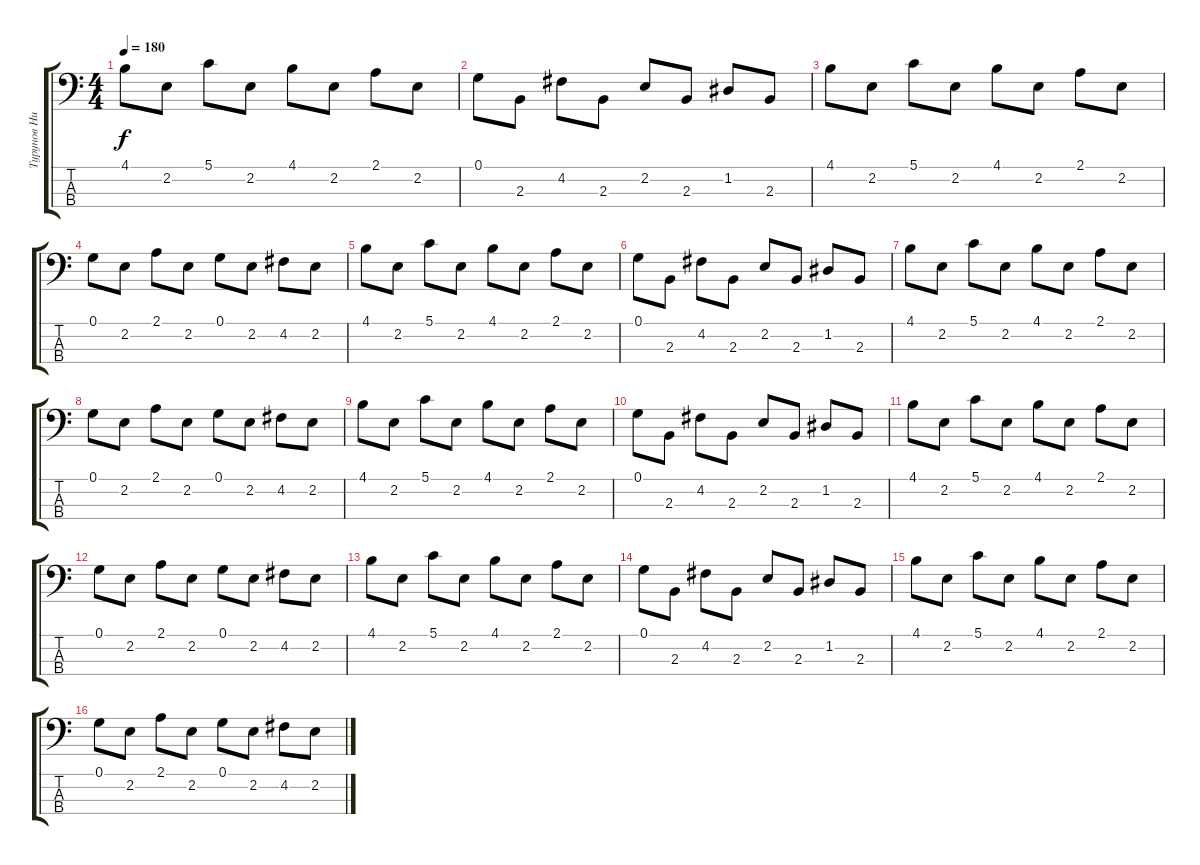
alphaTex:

\track ("Турунов Николай" "Турунов Ни") {instrument electricbasspick}
\staff {score tabs}
\tuning (G2 D2 A1 E1) {hide}
\ts (4 4)
\tempo 180
\clef f4
\ks c
4.1.8{dy f} 2.2.8 5.1.8 2.2.8 4.1.8 2.2.8 2.1.8 2.2.8 |
0.1.8 2.3.8 4.2.8 2.3.8 2.2.8 2.3.8 1.2.8 2.3.8 |
4.1.8 2.2.8 5.1.8 2.2.8 4.1.8 2.2.8 2.1.8 2.2.8 |
0.1.8 2.2.8 2.1.8 2.2.8 0.1.8 2.2.8 4.2.8 2.2.8 |
4.1.8 2.2.8 5.1.8 2.2.8 4.1.8 2.2.8 2.1.8 2.2.8 |
0.1.8 2.3.8 4.2.8 2.3.8 2.2.8 2.3.8 1.2.8 2.3.8 |
4.1.8 2.2.8 5.1.8 2.2.8 4.1.8 2.2.8 2.1.8 2.2.8 |
0.1.8 2.2.8 2.1.8 2.2.8 0.1.8 2.2.8 4.2.8 2.2.8 |
4.1.8 2.2.8 5.1.8 2.2.8 4.1.8 2.2.8 2.1.8 2.2.8 |
0.1.8 2.3.8 4.2.8 2.3.8 2.2.8 2.3.8 1.2.8 2.3.8 |
4.1.8 2.2.8 5.1.8 2.2.8 4.1.8 2.2.8 2.1.8 2.2.8 |
0.1.8 2.2.8 2.1.8 2.2.8 0.1.8 2.2.8 4.2.8 2.2.8 |
4.1.8 2.2.8 5.1.8 2.2.8 4.1.8 2.2.8 2.1.8 2.2.8 |
0.1.8 2.3.8 4.2.8 2.3.8 2.2.8 2.3.8 1.2.8 2.3.8 |
4.1.8 2.2.8 5.1.8 2.2.8 4.1.8 2.2.8 2.1.8 2.2.8 |
0.1.8 2.2.8 2.1.8 2.2.8 0.1.8 2.2.8 4.2.8 2.2.8
